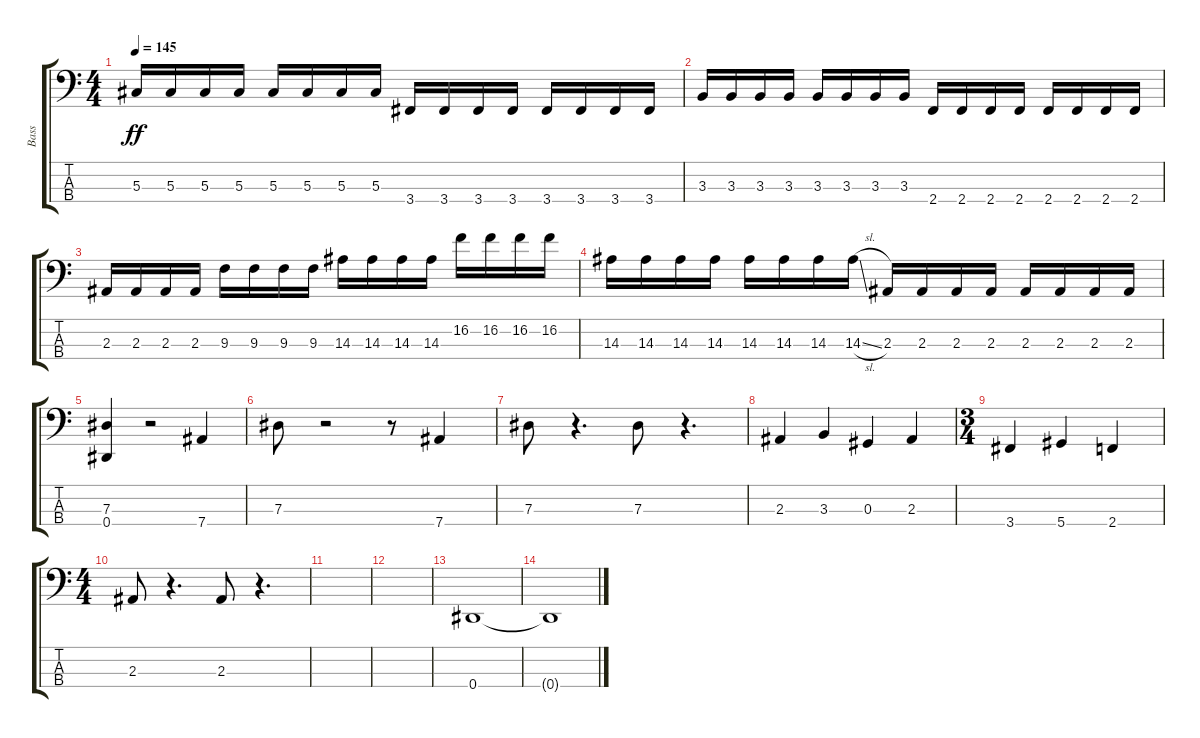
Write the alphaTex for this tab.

\track ("Bass" "Bass") {instrument electricbassfinger}
\staff {score tabs}
\tuning (Gb2 Db2 Ab1 Eb1) {hide}
\ts (4 4)
\tempo 145
\clef f4
\ks c
5.3.16{dy ff} 5.3.16 5.3.16 5.3.16 5.3.16 5.3.16 5.3.16 5.3.16 3.4.16 3.4.16 3.4.16 3.4.16 3.4.16 3.4.16 3.4.16 3.4.16 |
3.3.16 3.3.16 3.3.16 3.3.16 3.3.16 3.3.16 3.3.16 3.3.16 2.4.16 2.4.16 2.4.16 2.4.16 2.4.16 2.4.16 2.4.16 2.4.16 |
2.3.16 2.3.16 2.3.16 2.3.16 9.3.16 9.3.16 9.3.16 9.3.16 14.3.16 14.3.16 14.3.16 14.3.16 16.2.16 16.2.16 16.2.16 16.2.16 |
14.3.16 14.3.16 14.3.16 14.3.16 14.3.16 14.3.16 14.3.16 14.3{sl}.16 2.3.16 2.3.16 2.3.16 2.3.16 2.3.16 2.3.16 2.3.16 2.3.16 |
(7.3 0.4).4 r.2 7.4.4 |
7.3.8 r.2 r.8 7.4.4 |
7.3.8 r.4{d} 7.3.8 r.4{d} |
2.3.4 3.3.4 0.3.4 2.3.4 |
\ts (3 4)
3.4.4 5.4.4 2.4.4 |
\ts (4 4)
2.3.8 r.4{d} 2.3.8 r.4{d} |
|
|
0.4.1 |
0.4{t}.1
